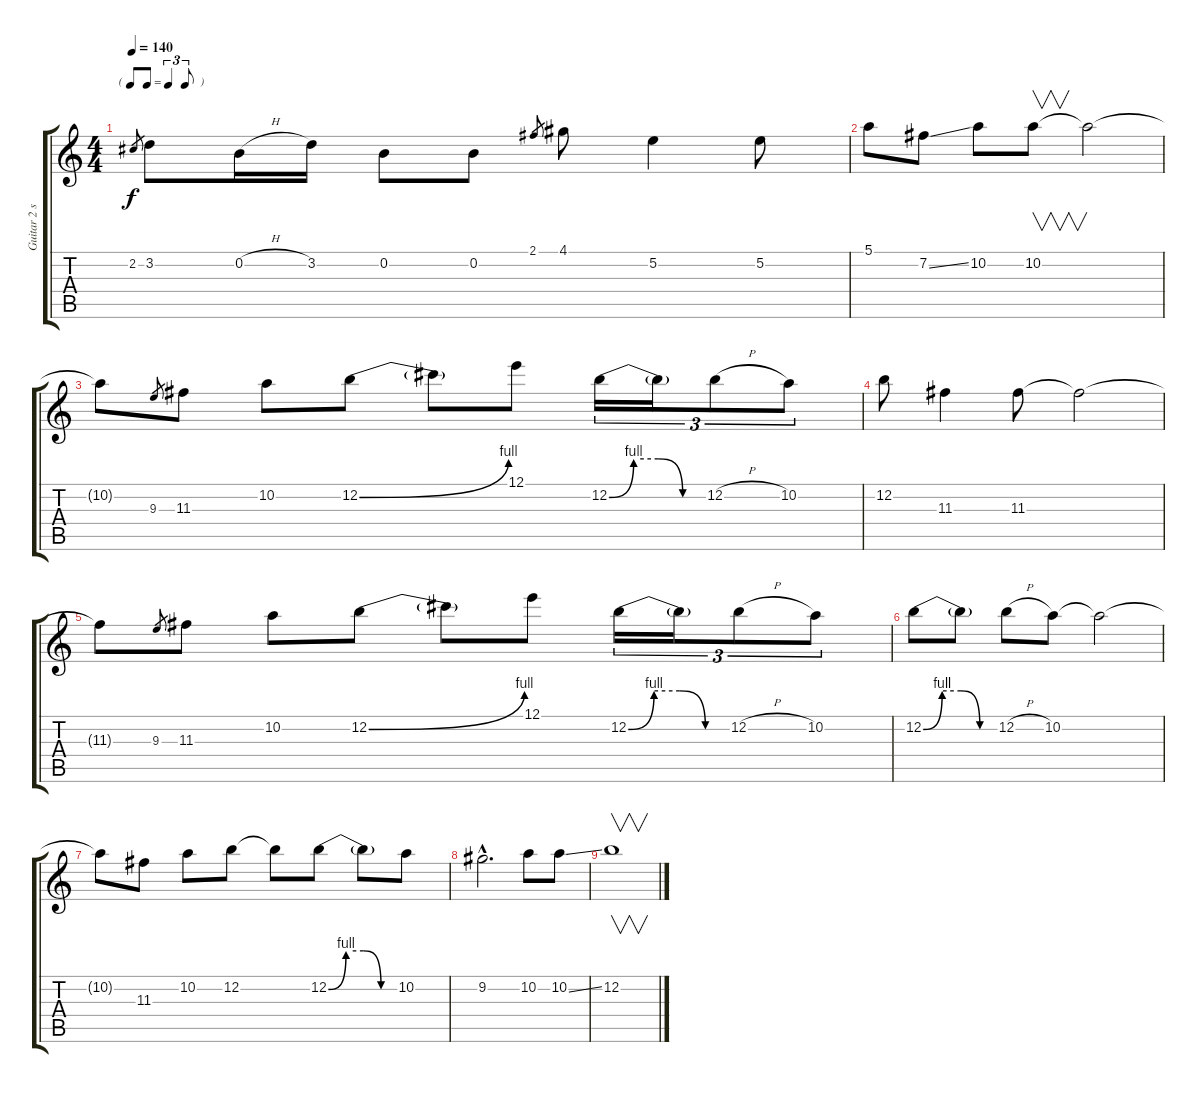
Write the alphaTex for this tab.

\track ("Guitar 2 solo " "Guitar 2 s") {instrument overdrivenguitar}
\staff {score tabs}
\tuning (E4 B3 G3 D3 A2 E2) {hide}
\ts (4 4)
\tf triplet8th
\tempo 140
\clef g2
\ks c
2.2.8{gr dy f} 3.2.8 0.2{h}.16 3.2.16 0.2.8 0.2.8 2.1.8{gr} 4.1.8 5.2.4 5.2.8 |
5.1.8 7.2{ss}.8 10.2.8 10.2.8{v} 10.2{t}.2 |
10.2{t}.8 9.3.8{gr} 11.3.8 10.2.8 12.2{be (bend 0 0 60 4)}.8 12.2{t}.8 12.1.8 12.2{be (custom 0 0 15 4 30 4 45 0 60 0)}.16{tu (3 2)} 12.2{t}.16{tu (3 2)} 12.2{h}.8{tu (3 2)} 10.2.8{tu (3 2)} |
12.2.8 11.3.4 11.3.8 11.3{t}.2 |
11.3{t}.8 9.3.8{gr} 11.3.8 10.2.8 12.2{be (bend 0 0 60 4)}.8 12.2{t}.8 12.1.8 12.2{be (custom 0 0 15 4 30 4 45 0 60 0)}.16{tu (3 2)} 12.2{t}.16{tu (3 2)} 12.2{h}.8{tu (3 2)} 10.2.8{tu (3 2)} |
12.2{be (custom 0 0 15 4 30 4 45 0 60 0)}.8 12.2{t}.8 12.2{h}.8 10.2.8 10.2{t}.2 |
10.2{t}.8 11.3.8 10.2.8 12.2.8 12.2{t}.8 12.2{be (custom 0 0 15 4 30 4 45 0 60 0)}.8 12.2{t}.8 10.2.8 |
9.2{hac}.2{d} 10.2.8 10.2{ss}.8 |
12.2.1{v}
